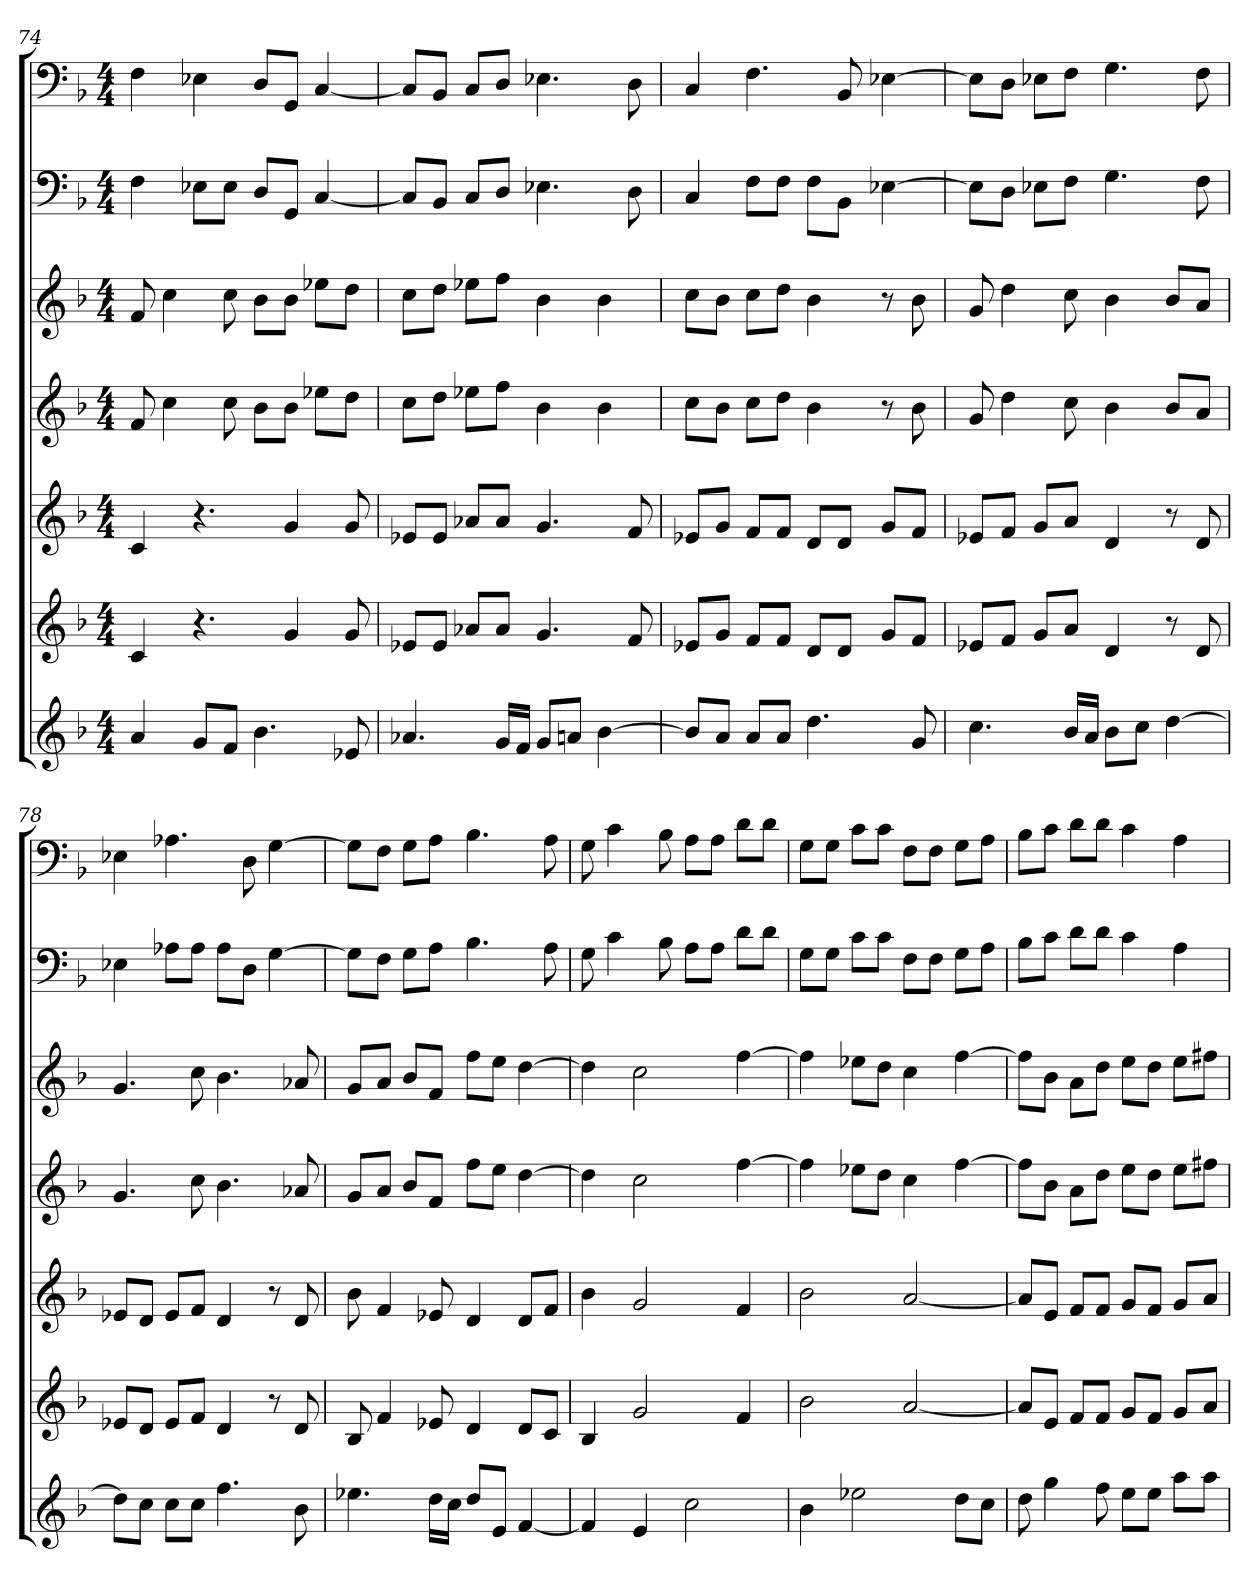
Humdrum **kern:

**kern	**kern	**kern	**kern	**kern	**kern	**kern
*part7	*part6	*part5	*part4	*part3	*part2	*part1
*staff7	*staff6	*staff5	*staff4	*staff3	*staff2	*staff1
*clefG2	*clefG2	*clefG2	*clefG2	*clefG2	*clefF4	*clefF4
*k[b-]	*k[b-]	*k[b-]	*k[b-]	*k[b-]	*k[b-]	*k[b-]
*F:	*F:	*F:	*F:	*F:	*F:	*F:
*M4/4	*M4/4	*M4/4	*M4/4	*M4/4	*M4/4	*M4/4
=74	=74	=74	=74	=74	=74	=74
4a	4c	4c	8f	8f	4F	4F
.	.	.	4cc	4cc	.	.
8g/L	4.r	4.r	.	.	8E-X\L	4E-X
8f/J	.	.	8cc	8cc	8E-\J	.
4.b-	.	.	8b-\L	8b-\L	8D/L	8D/L
.	4g	4g	8b-\J	8b-\J	8GG/J	8GG/J
.	.	.	8ee-X\L	8ee-X\L	[4C	[4C
8e-X	8g	8g	8dd\J	8dd\J	.	.
=75	=75	=75	=75	=75	=75	=75
4.a-X	8e-X/L	8e-X/L	8cc\L	8cc\L	8C/L]	8C/L]
.	8e-/J	8e-/J	8dd\J	8dd\J	8BB-/J	8BB-/J
.	8a-X/L	8a-X/L	8ee-X\L	8ee-X\L	8C/L	8C/L
16g/LL	8a-/J	8a-/J	8ff\J	8ff\J	8D/J	8D/J
16f/JJ	.	.	.	.	.	.
8g/L	4.g	4.g	4b-	4b-	4.E-X	4.E-X
8an/J	.	.	.	.	.	.
[4b-	.	.	4b-	4b-	.	.
.	8f	8f	.	.	8D	8D
=76	=76	=76	=76	=76	=76	=76
8b-/L]	8e-X/L	8e-X/L	8cc\L	8cc\L	4C	4C
8a/J	8g/J	8g/J	8b-\J	8b-\J	.	.
8a/L	8f/L	8f/L	8cc\L	8cc\L	8F\L	4.F
8a/J	8f/J	8f/J	8dd\J	8dd\J	8F\J	.
4.dd	8d/L	8d/L	4b-	4b-	8F\L	.
.	8d/J	8d/J	.	.	8BB-\J	8BB-
.	8g/L	8g/L	8r	8r	[4E-X	[4E-X
8g	8f/J	8f/J	8b-	8b-	.	.
=77	=77	=77	=77	=77	=77	=77
4.cc	8e-X/L	8e-X/L	8g	8g	8E-\L]	8E-\L]
.	8f/J	8f/J	4dd	4dd	8D\J	8D\J
.	8g/L	8g/L	.	.	8E-X\L	8E-X\L
16b-/LL	8a/J	8a/J	8cc	8cc	8F\J	8F\J
16a/JJ	.	.	.	.	.	.
8b-\L	4d	4d	4b-	4b-	4.G	4.G
8cc\J	.	.	.	.	.	.
[4dd	8r	8r	8b-/L	8b-/L	.	.
.	8d	8d	8a/J	8a/J	8F	8F
=78	=78	=78	=78	=78	=78	=78
8dd\L]	8e-X/L	8e-X/L	4.g	4.g	4E-X	4E-X
8cc\J	8d/J	8d/J	.	.	.	.
8cc\L	8e-/L	8e-/L	.	.	8A-X\L	4.A-X
8cc\J	8f/J	8f/J	8cc	8cc	8A-\J	.
4.ff	4d	4d	4.b-	4.b-	8A-\L	.
.	.	.	.	.	8D\J	8D
.	8r	8r	.	.	[4G	[4G
8b-	8d	8d	8a-X	8a-X	.	.
=79	=79	=79	=79	=79	=79	=79
4.ee-X	8B-	8b-	8g/L	8g/L	8G\L]	8G\L]
.	4f	4f	8a/J	8a/J	8F\J	8F\J
.	.	.	8b-/L	8b-/L	8G\L	8G\L
16dd\LL	8e-X	8e-X	8f/J	8f/J	8A\J	8A\J
16cc\JJ	.	.	.	.	.	.
8dd/L	4d	4d	8ff\L	8ff\L	4.B-	4.B-
8e/J	.	.	8ee\J	8ee\J	.	.
[4f	8d/L	8d/L	[4dd	[4dd	.	.
.	8c/J	8f/J	.	.	8A	8A
=80	=80	=80	=80	=80	=80	=80
4f]	4B-	4b-	4dd]	4dd]	8G	8G
.	.	.	.	.	4c	4c
4e	2g	2g	2cc	2cc	.	.
.	.	.	.	.	8B-	8B-
2cc	.	.	.	.	8A\L	8A\L
.	.	.	.	.	8A\J	8A\J
.	4f	4f	[4ff	[4ff	8d\L	8d\L
.	.	.	.	.	8d\J	8d\J
=81	=81	=81	=81	=81	=81	=81
4b-	2b-	2b-	4ff]	4ff]	8G\L	8G\L
.	.	.	.	.	8G\J	8G\J
2ee-X	.	.	8ee-X\L	8ee-X\L	8c\L	8c\L
.	.	.	8dd\J	8dd\J	8c\J	8c\J
.	[2a	[2a	4cc	4cc	8F\L	8F\L
.	.	.	.	.	8F\J	8F\J
8dd\L	.	.	[4ff	[4ff	8G\L	8G\L
8cc\J	.	.	.	.	8A\J	8A\J
=82	=82	=82	=82	=82	=82	=82
8dd	8a/L]	8a/L]	8ff\L]	8ff\L]	8B-\L	8B-\L
4gg	8e/J	8e/J	8b-\J	8b-\J	8c\J	8c\J
.	8f/L	8f/L	8a\L	8a\L	8d\L	8d\L
8ff	8f/J	8f/J	8dd\J	8dd\J	8d\J	8d\J
8ee\L	8g/L	8g/L	8ee\L	8ee\L	4c	4c
8ee\J	8f/J	8f/J	8dd\J	8dd\J	.	.
8aa\L	8g/L	8g/L	8ee\L	8ee\L	4A	4A
8aa\J	8a/J	8a/J	8ff#X\J	8ff#X\J	.	.
=	=	=	=	=	=	=
*-	*-	*-	*-	*-	*-	*-
